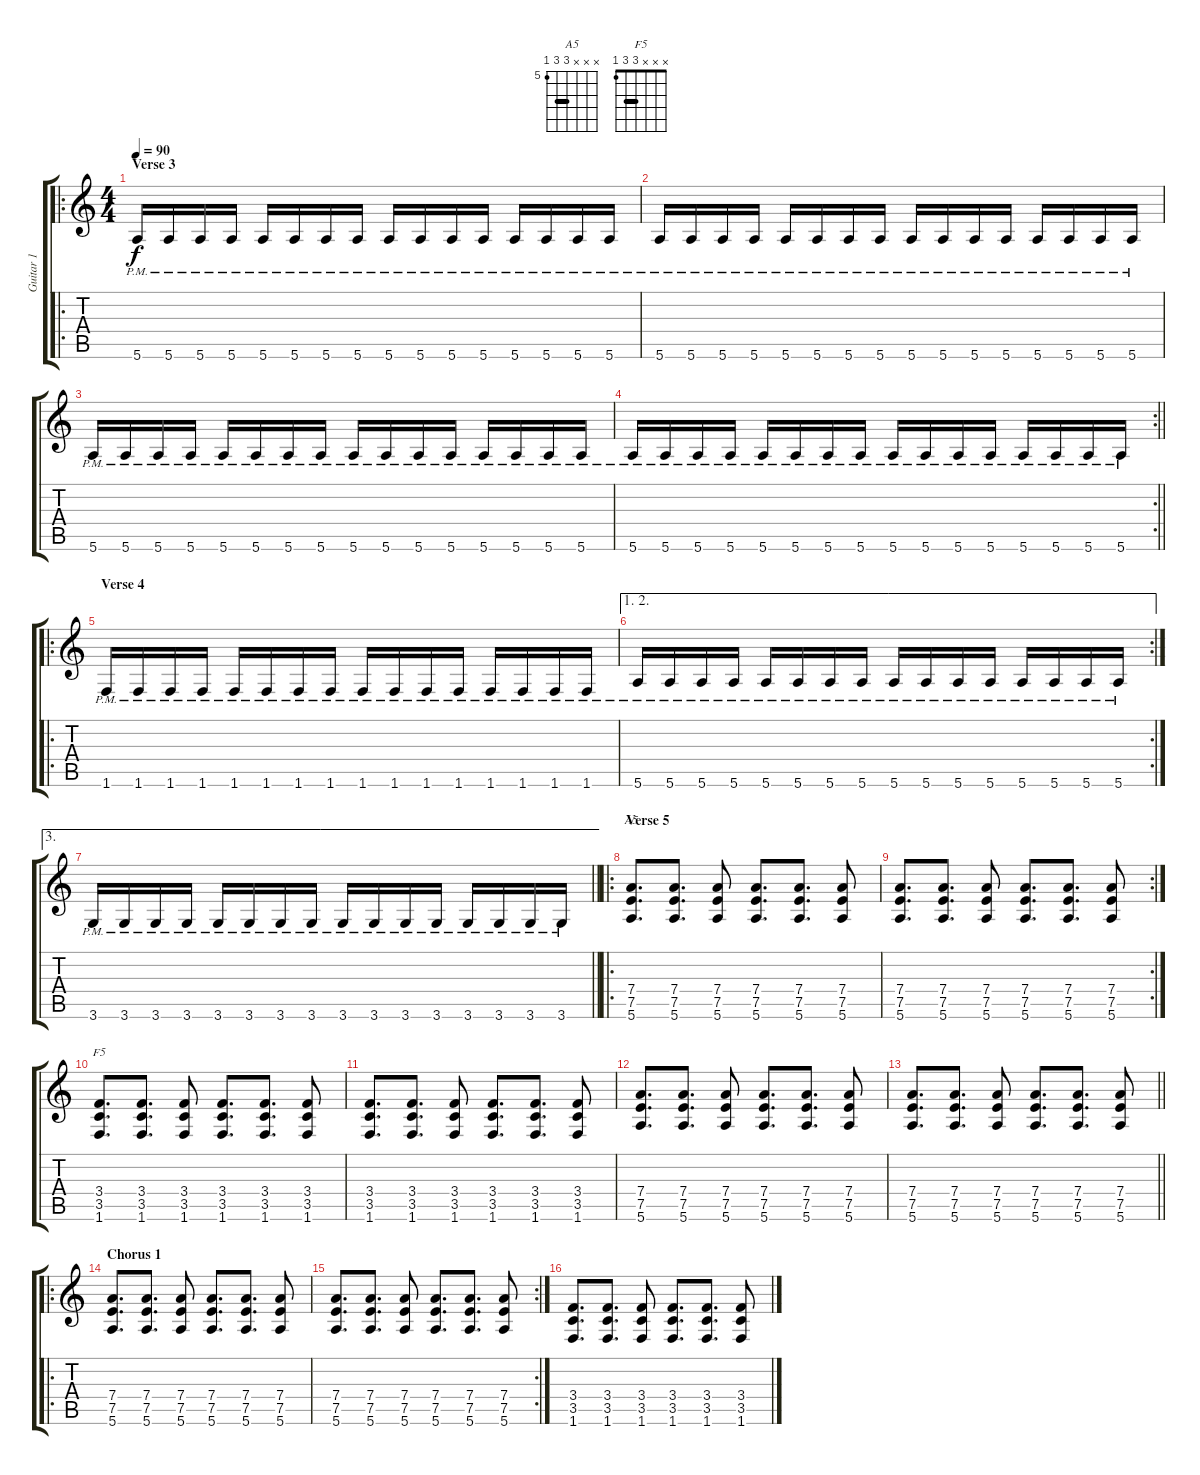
\track ("Guitar 1" "Guitar 1") {instrument distortionguitar}
\staff {score tabs}
\tuning (E4 B3 G3 D3 A2 E2) {hide}
\chord ("A5" x x x 7 7 5) {firstfret 5 barre 7}
\chord ("F5" x x x 3 3 1) {barre 3}
\ro
\ts (4 4)
\section ("" "Verse 3")
\tempo 90
\clef g2
\ks c
5.6{pm}.16{dy f} 5.6{pm}.16 5.6{pm}.16 5.6{pm}.16 5.6{pm}.16 5.6{pm}.16 5.6{pm}.16 5.6{pm}.16 5.6{pm}.16 5.6{pm}.16 5.6{pm}.16 5.6{pm}.16 5.6{pm}.16 5.6{pm}.16 5.6{pm}.16 5.6{pm}.16 |
5.6{pm}.16 5.6{pm}.16 5.6{pm}.16 5.6{pm}.16 5.6{pm}.16 5.6{pm}.16 5.6{pm}.16 5.6{pm}.16 5.6{pm}.16 5.6{pm}.16 5.6{pm}.16 5.6{pm}.16 5.6{pm}.16 5.6{pm}.16 5.6{pm}.16 5.6{pm}.16 |
5.6{pm}.16 5.6{pm}.16 5.6{pm}.16 5.6{pm}.16 5.6{pm}.16 5.6{pm}.16 5.6{pm}.16 5.6{pm}.16 5.6{pm}.16 5.6{pm}.16 5.6{pm}.16 5.6{pm}.16 5.6{pm}.16 5.6{pm}.16 5.6{pm}.16 5.6{pm}.16 |
\rc 2
\barLineRight lightlight
5.6{pm}.16 5.6{pm}.16 5.6{pm}.16 5.6{pm}.16 5.6{pm}.16 5.6{pm}.16 5.6{pm}.16 5.6{pm}.16 5.6{pm}.16 5.6{pm}.16 5.6{pm}.16 5.6{pm}.16 5.6{pm}.16 5.6{pm}.16 5.6{pm}.16 5.6{pm}.16 |
\ro
\section ("" "Verse 4")
1.6{pm}.16 1.6{pm}.16 1.6{pm}.16 1.6{pm}.16 1.6{pm}.16 1.6{pm}.16 1.6{pm}.16 1.6{pm}.16 1.6{pm}.16 1.6{pm}.16 1.6{pm}.16 1.6{pm}.16 1.6{pm}.16 1.6{pm}.16 1.6{pm}.16 1.6{pm}.16 |
\ae (1 2)
\rc 2
5.6{pm}.16 5.6{pm}.16 5.6{pm}.16 5.6{pm}.16 5.6{pm}.16 5.6{pm}.16 5.6{pm}.16 5.6{pm}.16 5.6{pm}.16 5.6{pm}.16 5.6{pm}.16 5.6{pm}.16 5.6{pm}.16 5.6{pm}.16 5.6{pm}.16 5.6{pm}.16 |
\ae 3
\barLineRight lightlight
3.6{pm}.16 3.6{pm}.16 3.6{pm}.16 3.6{pm}.16 3.6{pm}.16 3.6{pm}.16 3.6{pm}.16 3.6{pm}.16 3.6{pm}.16 3.6{pm}.16 3.6{pm}.16 3.6{pm}.16 3.6{pm}.16 3.6{pm}.16 3.6{pm}.16 3.6{pm}.16 |
\ro
\section ("" "Verse 5")
(7.4 7.5 5.6).8{d ch "A5"} (7.4 7.5 5.6).8{d} (7.4 7.5 5.6).8 (7.4 7.5 5.6).8{d} (7.4 7.5 5.6).8{d} (7.4 7.5 5.6).8 |
\rc 2
(7.4 7.5 5.6).8{d} (7.4 7.5 5.6).8{d} (7.4 7.5 5.6).8 (7.4 7.5 5.6).8{d} (7.4 7.5 5.6).8{d} (7.4 7.5 5.6).8 |
(3.4 3.5 1.6).8{d ch "F5"} (3.4 3.5 1.6).8{d} (3.4 3.5 1.6).8 (3.4 3.5 1.6).8{d} (3.4 3.5 1.6).8{d} (3.4 3.5 1.6).8 |
(3.4 3.5 1.6).8{d} (3.4 3.5 1.6).8{d} (3.4 3.5 1.6).8 (3.4 3.5 1.6).8{d} (3.4 3.5 1.6).8{d} (3.4 3.5 1.6).8 |
(7.4 7.5 5.6).8{d} (7.4 7.5 5.6).8{d} (7.4 7.5 5.6).8 (7.4 7.5 5.6).8{d} (7.4 7.5 5.6).8{d} (7.4 7.5 5.6).8 |
\barLineRight lightlight
(7.4 7.5 5.6).8{d} (7.4 7.5 5.6).8{d} (7.4 7.5 5.6).8 (7.4 7.5 5.6).8{d} (7.4 7.5 5.6).8{d} (7.4 7.5 5.6).8 |
\ro
\section ("" "Chorus 1")
(7.4 7.5 5.6).8{d} (7.4 7.5 5.6).8{d} (7.4 7.5 5.6).8 (7.4 7.5 5.6).8{d} (7.4 7.5 5.6).8{d} (7.4 7.5 5.6).8 |
\rc 2
(7.4 7.5 5.6).8{d} (7.4 7.5 5.6).8{d} (7.4 7.5 5.6).8 (7.4 7.5 5.6).8{d} (7.4 7.5 5.6).8{d} (7.4 7.5 5.6).8 |
(3.4 3.5 1.6).8{d} (3.4 3.5 1.6).8{d} (3.4 3.5 1.6).8 (3.4 3.5 1.6).8{d} (3.4 3.5 1.6).8{d} (3.4 3.5 1.6).8
